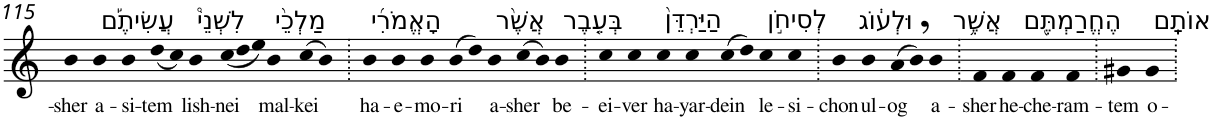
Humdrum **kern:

**kern	**text
*part1	*part1
*staff1	*staff1
*I"Piano	*
*I'Pno	*
!!LO:PB:g=z
*clefG2	*
*k[]	*
=115	=115
!	!LO:LY:b
4b	-sher
!LO:TX:a:t=עֲשִׂיתֶ֡ם	!
!	!LO:LY:b
4b	a-
!	!LO:LY:b
4b	-si-
!	!LO:LY:b
(<8dd	-tem
8cc)	.
!LO:TX:a:t=לִשְׁנֵי֩	!
!	!LO:LY:b
4b	lish-
*Xtuplet	*
!	!LO:LY:b
(<12cc	-nei
12dd	.
12ee)	.
!LO:TX:a:t=מַלְכֵ֨י	!
!	!LO:LY:b
4b	mal-
!	!LO:LY:b
(>8cc	-kei
8b)	.
=116.	=116.
!LO:TX:a:t=הָאֱמֹרִ֜י	!
!	!LO:LY:b
4b	ha-
!	!LO:LY:b
4b	-e-
!	!LO:LY:b
4b	-mo-
!	!LO:LY:b
(>8b	-ri
8dd)	.
!LO:TX:a:t=אֲשֶׁ֨ר	!
!	!LO:LY:b
4b	a-
!	!LO:LY:b
(>8cc	-sher
8b)	.
!LO:TX:a:t=בְּעֵ֤בֶר	!
!	!LO:LY:b
4b	be-
=117.	=117.
!	!LO:LY:b
4cc	-ei-
!	!LO:LY:b
4cc	-ver
!LO:TX:a:t=הַיַּרְדֵּן֙	!
!	!LO:LY:b
4cc	ha-
!	!LO:LY:b
4cc	-yar-
!	!LO:LY:b
(>8cc	-dein
8dd)	.
!LO:TX:a:t=לְסִיחֹ֣ן	!
!	!LO:LY:b
4cc	le-
!	!LO:LY:b
4cc	-si-
=118.	=118.
!	!LO:LY:b
4b	-chon
!LO:TX:a:t=וּלְע֔וֹג	!
!	!LO:LY:b
4b	ul-
!	!LO:LY:b
(>8a	-og
8b,)	.
!LO:TX:a:t=אֲשֶׁ֥ר	!
!	!LO:LY:b
4b	a-
=119.	=119.
!	!LO:LY:b
4f	-sher
!LO:TX:a:t=הֶחֱרַמְתֶּ֖ם	!
!	!LO:LY:b
4f	he-
!	!LO:LY:b
4f	-che-
!	!LO:LY:b
4f	-ram-
=120.	=120.
!	!LO:LY:b
4g#X	-tem
!LO:TX:a:t=אוֹתָֽם	!
!	!LO:LY:b
4g#	o-
=.	=.
*-	*-
